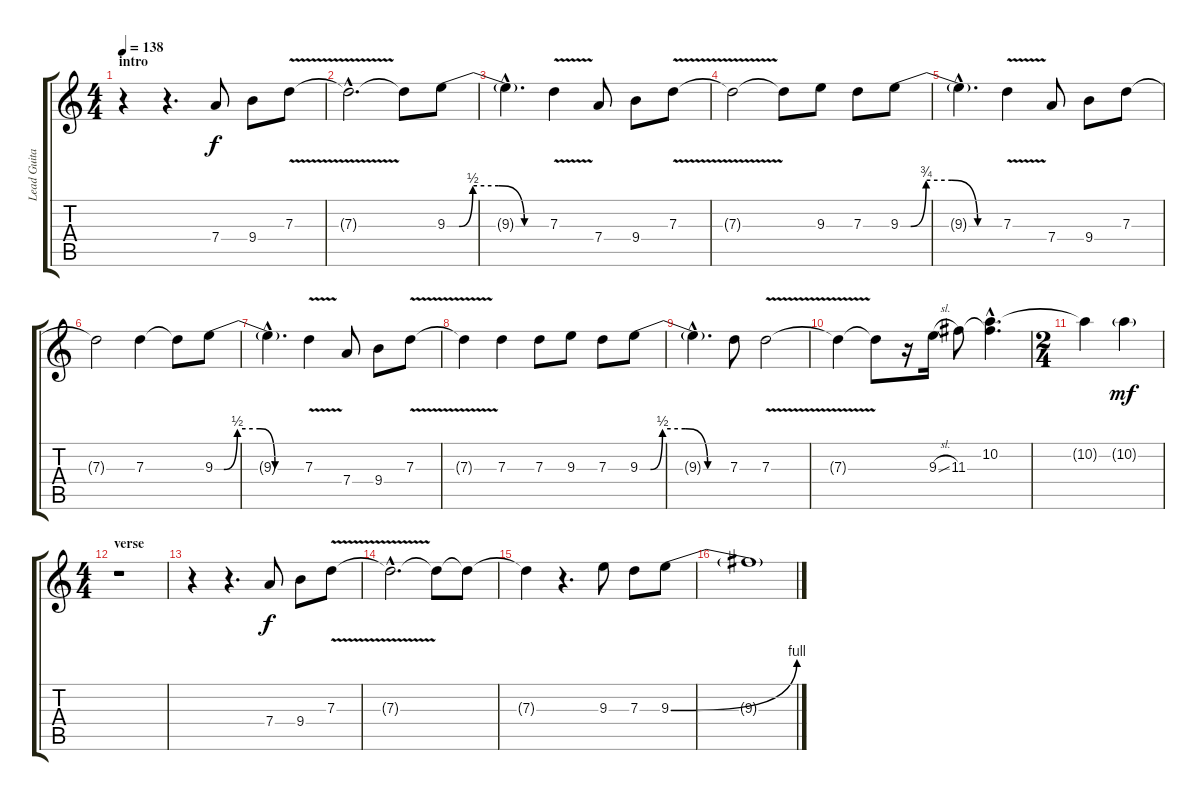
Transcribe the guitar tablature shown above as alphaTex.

\track ("Lead Guitar" "Lead Guita") {instrument distortionguitar}
\staff {score tabs}
\tuning (E4 B3 G3 D3 A2 E2) {hide}
\ts (4 4)
\section ("" "intro")
\tempo 138
\clef g2
\ks c
r.4{dy f instrument distortionguitar} r.4{d} 7.4.8 9.4.8 7.3{v}.8 |
7.3{hac t}.2{d} 7.3{t}.8 9.3{be (custom 0 0 7 0 15 2 30 2 45 0 60 0)}.8 |
9.3{hac t}.4{d} 7.3{v}.4 7.4.8 9.4.8 7.3{v}.8 |
7.3{t}.2 7.3{t}.8 9.3.8 7.3.8 9.3{be (custom 0 0 6 0 15 3 30 3 45 0 60 0)}.8 |
9.3{hac t}.4{d} 7.3{v}.4 7.4.8 9.4.8 7.3.8 |
7.3{t}.2 7.3.4 7.3{t}.8 9.3{be (custom 0 0 6 0 15 2 30 2 40 0 60 0)}.8 |
9.3{hac t}.4{d} 7.3{v}.4 7.4.8 9.4.8 7.3{v}.8 |
7.3{t}.4 7.3.4 7.3.8 9.3.8 7.3.8 9.3{be (custom 0 0 7 0 15 2 30 2 45 0 60 0)}.8 |
9.3{hac t}.4{d} 7.3.8 7.3{v}.2 |
7.3{t}.4 7.3{t}.8 r.16 9.3{sl}.16 11.3.8 (10.2{hac} 11.3{hac t}).4{d} |
\ts (2 4)
10.2{t}.4 10.2{g}.4{dy mf} |
\ts (4 4)
\section ("" "verse")
r.1 |
r.4 r.4{d} 7.4.8{dy f volume 13} 9.4.8 7.3{v}.8 |
7.3{hac t}.2{d} 7.3{t}.8 7.3{t}.8 |
7.3{t}.4 r.4{d} 9.3.8 7.3.8 9.3{be (bend 0 0 60 4)}.8 |
9.3{t}.1
